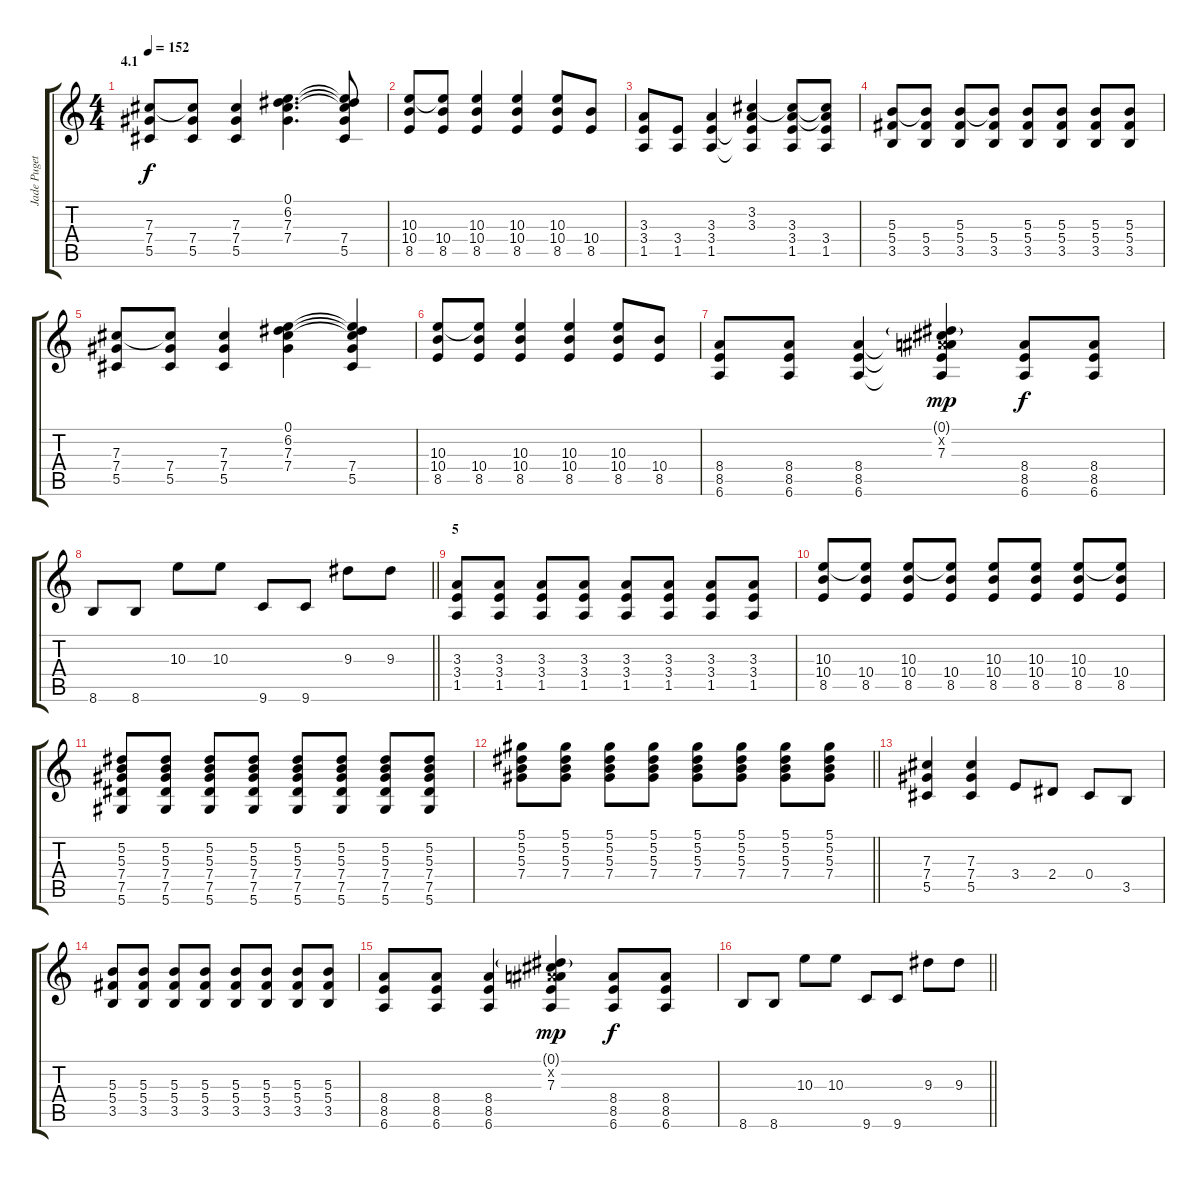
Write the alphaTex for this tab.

\track ("Jade Puget" "Jade Puget") {instrument overdrivenguitar}
\staff {score tabs}
\tuning (Eb4 Bb3 Gb3 Db3 Ab2 Eb2) {hide}
\ts (4 4)
\section ("" "4.1")
\tempo 152
\clef g2
\ks c
(7.3 7.4 5.5).8{dy f} (7.3{t} 7.4 5.5).8 (7.3 7.4 5.5).4 (0.1 6.2 7.3 7.4).4{d} (0.1{t} 6.2{t} 7.3{t} 7.4 5.5).8 |
(10.3 10.4 8.5).8 (10.3{t} 10.4 8.5).8 (10.3 10.4 8.5).4 (10.3 10.4 8.5).4 (10.3 10.4 8.5).8 (10.4 8.5).8 |
(3.3 3.4 1.5).8 (3.4 1.5).8 (3.3 3.4 1.5).4 (3.2 3.3 3.4{t} 1.5{t}).4 (3.2{t} 3.3 3.4 1.5).8 (3.2{t} 3.3{t} 3.4 1.5).8 |
(5.3 5.4 3.5).8 (5.3{t} 5.4 3.5).8 (5.3 5.4 3.5).8 (5.3{t} 5.4 3.5).8 (5.3 5.4 3.5).8 (5.3 5.4 3.5).8 (5.3 5.4 3.5).8 (5.3 5.4 3.5).8 |
(7.3 7.4 5.5).8 (7.3{t} 7.4 5.5).8 (7.3 7.4 5.5).4 (0.1 6.2 7.3 7.4).4 (0.1{t} 6.2{t} 7.3{t} 7.4 5.5).4 |
(10.3 10.4 8.5).8 (10.3{t} 10.4 8.5).8 (10.3 10.4 8.5).4 (10.3 10.4 8.5).4 (10.3 10.4 8.5).8 (10.4 8.5).8 |
(8.4 8.5 6.6).8 (8.4 8.5 6.6).8 (8.4 8.5 6.6).4 (0.1{g} 0.2{x} 7.3 8.4{t} 8.5{t} 6.6{t}).4{dy mp} (8.4 8.5 6.6).8{dy f} (8.4 8.5 6.6).8 |
\barLineRight lightlight
8.6.8 8.6.8 10.3.8 10.3.8 9.6.8 9.6.8 9.3.8 9.3.8 |
\section ("" "5")
(3.3 3.4 1.5).8 (3.3 3.4 1.5).8 (3.3 3.4 1.5).8 (3.3 3.4 1.5).8 (3.3 3.4 1.5).8 (3.3 3.4 1.5).8 (3.3 3.4 1.5).8 (3.3 3.4 1.5).8 |
(10.3 10.4 8.5).8 (10.3{t} 10.4 8.5).8 (10.3 10.4 8.5).8 (10.3{t} 10.4 8.5).8 (10.3 10.4 8.5).8 (10.3 10.4 8.5).8 (10.3 10.4 8.5).8 (10.3{t} 10.4 8.5).8 |
(5.2 5.3 7.4 7.5 5.6).8 (5.2 5.3 7.4 7.5 5.6).8 (5.2 5.3 7.4 7.5 5.6).8 (5.2 5.3 7.4 7.5 5.6).8 (5.2 5.3 7.4 7.5 5.6).8 (5.2 5.3 7.4 7.5 5.6).8 (5.2 5.3 7.4 7.5 5.6).8 (5.2 5.3 7.4 7.5 5.6).8 |
\barLineRight lightlight
(5.1 5.2 5.3 7.4).8 (5.1 5.2 5.3 7.4).8 (5.1 5.2 5.3 7.4).8 (5.1 5.2 5.3 7.4).8 (5.1 5.2 5.3 7.4).8 (5.1 5.2 5.3 7.4).8 (5.1 5.2 5.3 7.4).8 (5.1 5.2 5.3 7.4).8 |
(7.3 7.4 5.5).4 (7.3 7.4 5.5).4 3.4.8 2.4.8 0.4.8 3.5.8 |
(5.3 5.4 3.5).8 (5.3 5.4 3.5).8 (5.3 5.4 3.5).8 (5.3 5.4 3.5).8 (5.3 5.4 3.5).8 (5.3 5.4 3.5).8 (5.3 5.4 3.5).8 (5.3 5.4 3.5).8 |
(8.4 8.5 6.6).8 (8.4 8.5 6.6).8 (8.4 8.5 6.6).4 (0.1{g} 0.2{x} 7.3 8.4{t} 8.5{t} 6.6{t}).4{dy mp} (8.4 8.5 6.6).8{dy f} (8.4 8.5 6.6).8 |
\barLineRight lightlight
8.6.8 8.6.8 10.3.8 10.3.8 9.6.8 9.6.8 9.3.8 9.3.8
